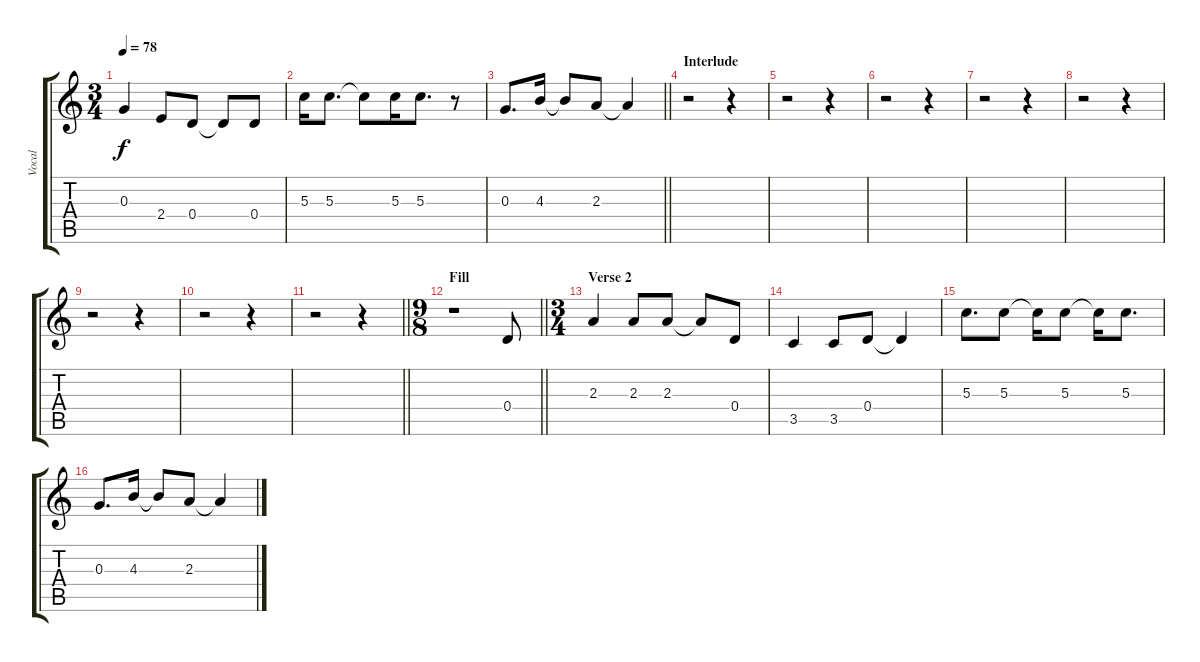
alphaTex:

\track ("Vocal" "Vocal") {mute instrument acousticguitarsteel}
\staff {score tabs}
\tuning (E4 B3 G3 D3 A2 E2) {hide}
\ts (3 4)
\tempo 78
\clef g2
\ks c
0.3.4{dy f} 2.4.8 0.4.8 0.4{t}.8 0.4.8 |
5.3.16 5.3.8{d} 5.3{t}.8 5.3.16 5.3.8{d} r.8 |
\barLineRight lightlight
0.3.8{d} 4.3.16 4.3{t}.8 2.3.8 2.3{t}.4 |
\section ("" "Interlude")
r.2 r.4 |
r.2 r.4 |
r.2 r.4 |
r.2 r.4 |
r.2 r.4 |
r.2 r.4 |
r.2 r.4 |
\barLineRight lightlight
r.2 r.4 |
\ts (9 8)
\section ("" "Fill")
\barLineRight lightlight
r.1 0.4.8 |
\ts (3 4)
\section ("" "Verse 2")
2.3.4 2.3.8 2.3.8 2.3{t}.8 0.4.8 |
3.5.4 3.5.8 0.4.8 0.4{t}.4 |
5.3.8{d} 5.3.8 5.3{t}.16 5.3.8 5.3{t}.16 5.3.8{d} |
0.3.8{d} 4.3.16 4.3{t}.8 2.3.8 2.3{t}.4
